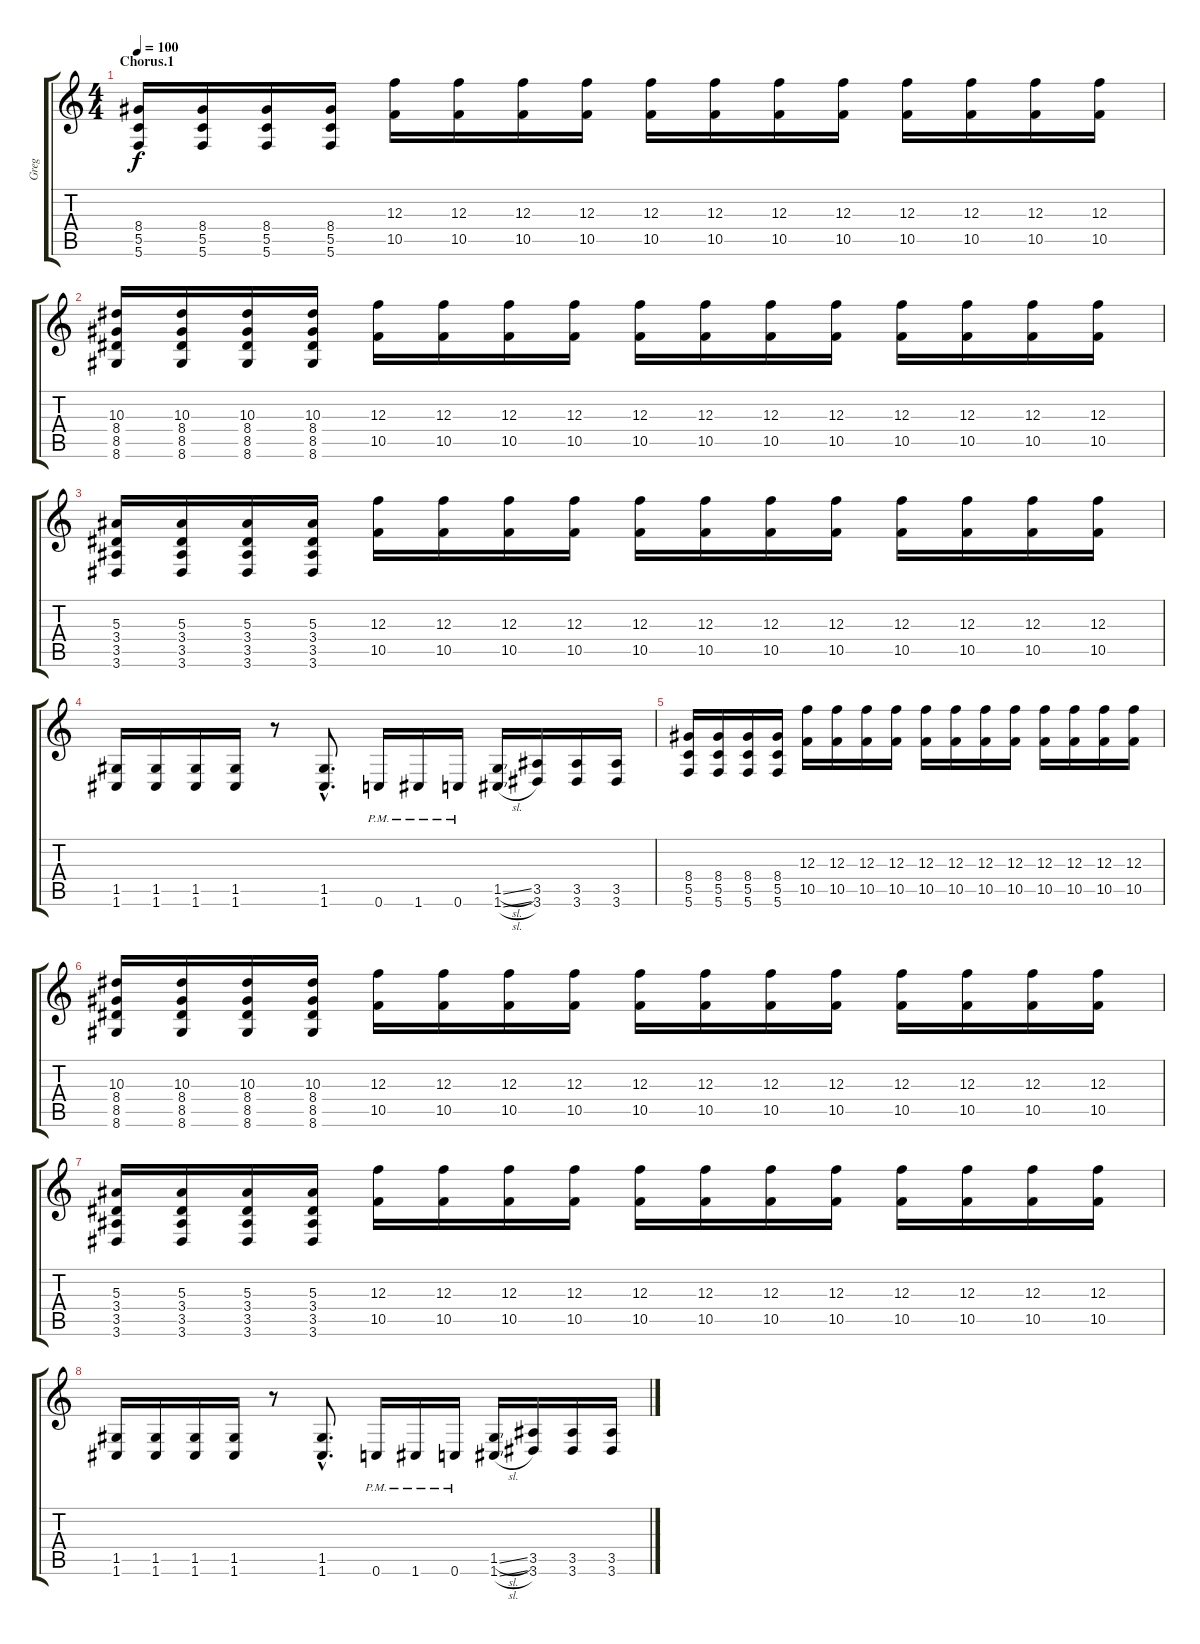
\track ("Greg " "Greg ") {instrument distortionguitar}
\staff {score tabs}
\tuning (D4 A3 F3 C3 G2 C2) {hide}
\ts (4 4)
\section ("" "Chorus.1")
\tempo 100
\clef g2
\ks c
(8.4 5.5 5.6).16{dy f} (8.4 5.5 5.6).16 (8.4 5.5 5.6).16 (8.4 5.5 5.6).16 (12.3 10.5).16 (12.3 10.5).16 (12.3 10.5).16 (12.3 10.5).16 (12.3 10.5).16 (12.3 10.5).16 (12.3 10.5).16 (12.3 10.5).16 (12.3 10.5).16 (12.3 10.5).16 (12.3 10.5).16 (12.3 10.5).16 |
(10.3 8.4 8.5 8.6).16 (10.3 8.4 8.5 8.6).16 (10.3 8.4 8.5 8.6).16 (10.3 8.4 8.5 8.6).16 (12.3 10.5).16 (12.3 10.5).16 (12.3 10.5).16 (12.3 10.5).16 (12.3 10.5).16 (12.3 10.5).16 (12.3 10.5).16 (12.3 10.5).16 (12.3 10.5).16 (12.3 10.5).16 (12.3 10.5).16 (12.3 10.5).16 |
(5.3 3.4 3.5 3.6).16 (5.3 3.4 3.5 3.6).16 (5.3 3.4 3.5 3.6).16 (5.3 3.4 3.5 3.6).16 (12.3 10.5).16 (12.3 10.5).16 (12.3 10.5).16 (12.3 10.5).16 (12.3 10.5).16 (12.3 10.5).16 (12.3 10.5).16 (12.3 10.5).16 (12.3 10.5).16 (12.3 10.5).16 (12.3 10.5).16 (12.3 10.5).16 |
(1.5 1.6).16 (1.5 1.6).16 (1.5 1.6).16 (1.5 1.6).16 r.8 (1.5{hac} 1.6{hac}).8{d} 0.6{pm}.16 1.6{pm}.16 0.6{pm}.16 (1.5{sl} 1.6{sl}).16 (3.5 3.6).16 (3.5 3.6).16 (3.5 3.6).16 |
(8.4 5.5 5.6).16 (8.4 5.5 5.6).16 (8.4 5.5 5.6).16 (8.4 5.5 5.6).16 (12.3 10.5).16 (12.3 10.5).16 (12.3 10.5).16 (12.3 10.5).16 (12.3 10.5).16 (12.3 10.5).16 (12.3 10.5).16 (12.3 10.5).16 (12.3 10.5).16 (12.3 10.5).16 (12.3 10.5).16 (12.3 10.5).16 |
(10.3 8.4 8.5 8.6).16 (10.3 8.4 8.5 8.6).16 (10.3 8.4 8.5 8.6).16 (10.3 8.4 8.5 8.6).16 (12.3 10.5).16 (12.3 10.5).16 (12.3 10.5).16 (12.3 10.5).16 (12.3 10.5).16 (12.3 10.5).16 (12.3 10.5).16 (12.3 10.5).16 (12.3 10.5).16 (12.3 10.5).16 (12.3 10.5).16 (12.3 10.5).16 |
(5.3 3.4 3.5 3.6).16 (5.3 3.4 3.5 3.6).16 (5.3 3.4 3.5 3.6).16 (5.3 3.4 3.5 3.6).16 (12.3 10.5).16 (12.3 10.5).16 (12.3 10.5).16 (12.3 10.5).16 (12.3 10.5).16 (12.3 10.5).16 (12.3 10.5).16 (12.3 10.5).16 (12.3 10.5).16 (12.3 10.5).16 (12.3 10.5).16 (12.3 10.5).16 |
(1.5 1.6).16 (1.5 1.6).16 (1.5 1.6).16 (1.5 1.6).16 r.8 (1.5{hac} 1.6{hac}).8{d} 0.6{pm}.16 1.6{pm}.16 0.6{pm}.16 (1.5{sl} 1.6{sl}).16 (3.5 3.6).16 (3.5 3.6).16 (3.5 3.6).16
